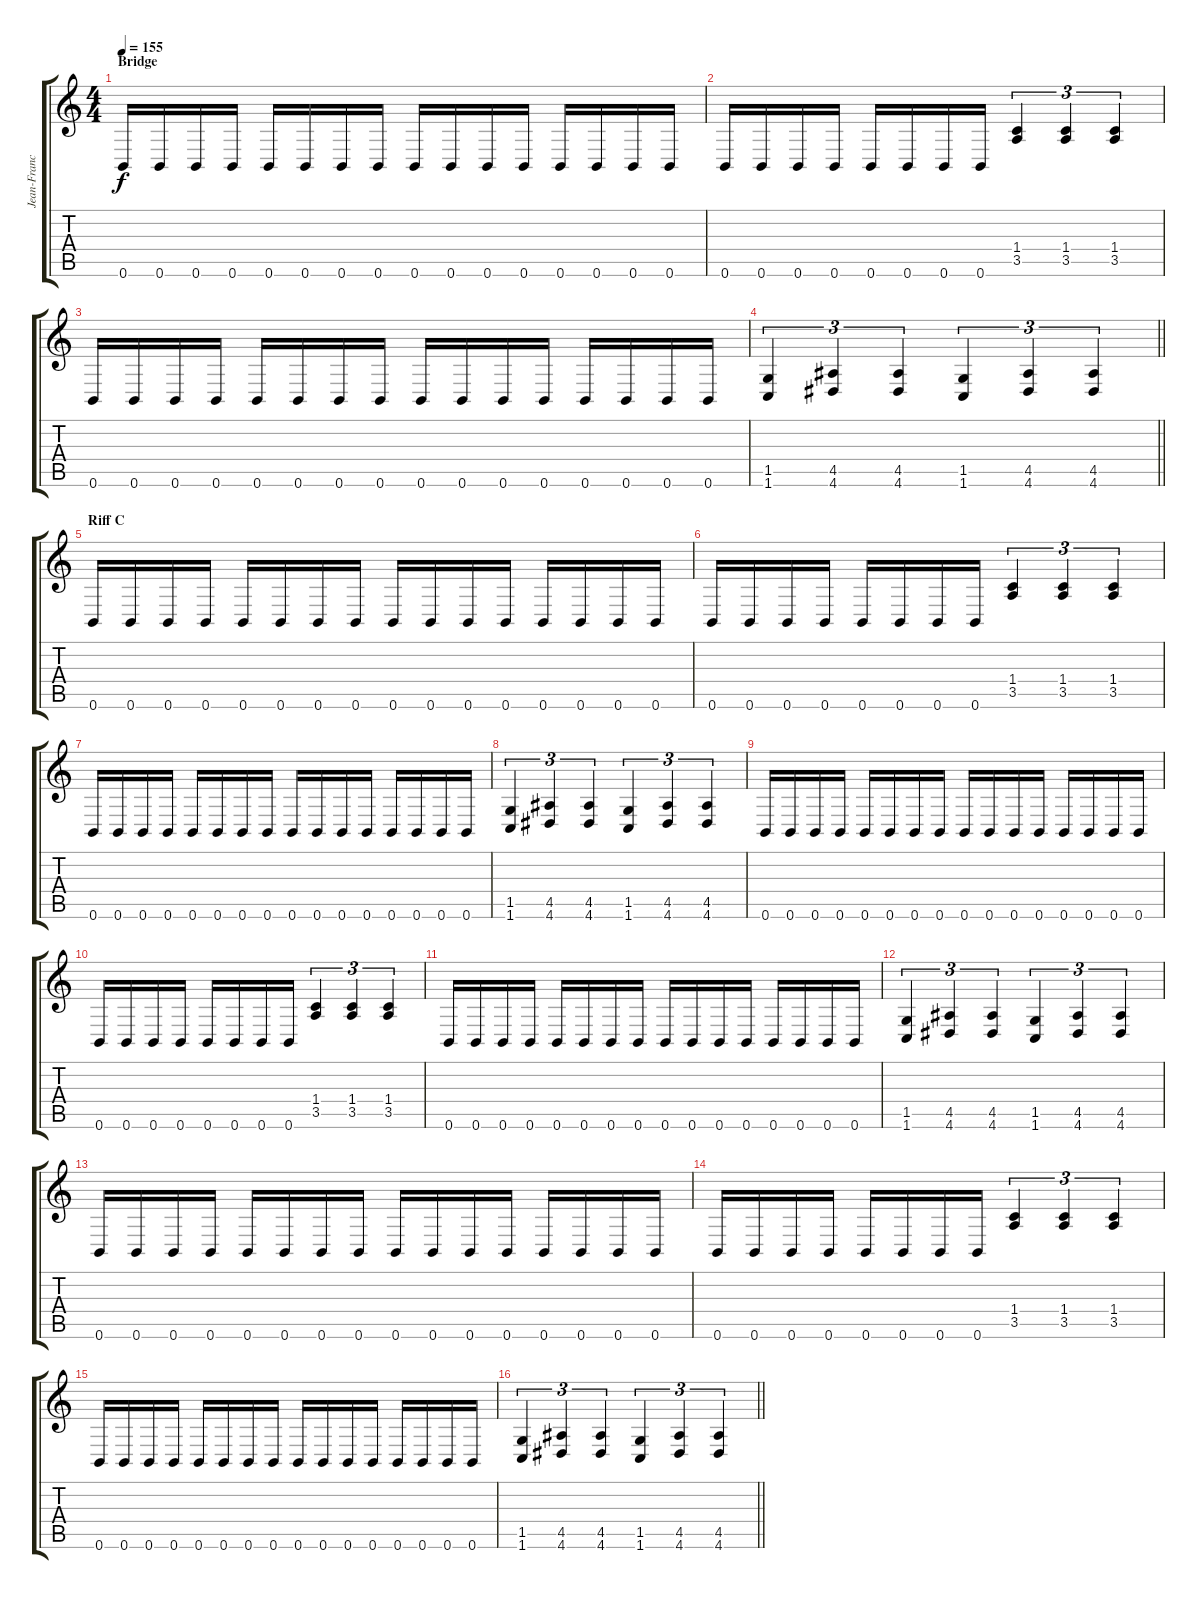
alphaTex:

\track ("Jean-Francois Dagenais " "Jean-Franc") {instrument distortionguitar}
\staff {score tabs}
\tuning (Db4 Ab3 E3 B2 Gb2 B1) {hide}
\ts (4 4)
\section ("" "Bridge")
\tempo 155
\clef g2
\ks c
0.6.16{dy f} 0.6.16 0.6.16 0.6.16 0.6.16 0.6.16 0.6.16 0.6.16 0.6.16 0.6.16 0.6.16 0.6.16 0.6.16 0.6.16 0.6.16 0.6.16 |
0.6.16 0.6.16 0.6.16 0.6.16 0.6.16 0.6.16 0.6.16 0.6.16 (1.4 3.5).4{tu (3 2)} (1.4 3.5).4{tu (3 2)} (1.4 3.5).4{tu (3 2)} |
0.6.16 0.6.16 0.6.16 0.6.16 0.6.16 0.6.16 0.6.16 0.6.16 0.6.16 0.6.16 0.6.16 0.6.16 0.6.16 0.6.16 0.6.16 0.6.16 |
\barLineRight lightlight
(1.5 1.6).4{tu (3 2)} (4.5 4.6).4{tu (3 2)} (4.5 4.6).4{tu (3 2)} (1.5 1.6).4{tu (3 2)} (4.5 4.6).4{tu (3 2)} (4.5 4.6).4{tu (3 2)} |
\section ("" "Riff C")
0.6.16 0.6.16 0.6.16 0.6.16 0.6.16 0.6.16 0.6.16 0.6.16 0.6.16 0.6.16 0.6.16 0.6.16 0.6.16 0.6.16 0.6.16 0.6.16 |
0.6.16 0.6.16 0.6.16 0.6.16 0.6.16 0.6.16 0.6.16 0.6.16 (1.4 3.5).4{tu (3 2)} (1.4 3.5).4{tu (3 2)} (1.4 3.5).4{tu (3 2)} |
0.6.16 0.6.16 0.6.16 0.6.16 0.6.16 0.6.16 0.6.16 0.6.16 0.6.16 0.6.16 0.6.16 0.6.16 0.6.16 0.6.16 0.6.16 0.6.16 |
(1.5 1.6).4{tu (3 2)} (4.5 4.6).4{tu (3 2)} (4.5 4.6).4{tu (3 2)} (1.5 1.6).4{tu (3 2)} (4.5 4.6).4{tu (3 2)} (4.5 4.6).4{tu (3 2)} |
0.6.16 0.6.16 0.6.16 0.6.16 0.6.16 0.6.16 0.6.16 0.6.16 0.6.16 0.6.16 0.6.16 0.6.16 0.6.16 0.6.16 0.6.16 0.6.16 |
0.6.16 0.6.16 0.6.16 0.6.16 0.6.16 0.6.16 0.6.16 0.6.16 (1.4 3.5).4{tu (3 2)} (1.4 3.5).4{tu (3 2)} (1.4 3.5).4{tu (3 2)} |
0.6.16 0.6.16 0.6.16 0.6.16 0.6.16 0.6.16 0.6.16 0.6.16 0.6.16 0.6.16 0.6.16 0.6.16 0.6.16 0.6.16 0.6.16 0.6.16 |
(1.5 1.6).4{tu (3 2)} (4.5 4.6).4{tu (3 2)} (4.5 4.6).4{tu (3 2)} (1.5 1.6).4{tu (3 2)} (4.5 4.6).4{tu (3 2)} (4.5 4.6).4{tu (3 2)} |
0.6.16 0.6.16 0.6.16 0.6.16 0.6.16 0.6.16 0.6.16 0.6.16 0.6.16 0.6.16 0.6.16 0.6.16 0.6.16 0.6.16 0.6.16 0.6.16 |
0.6.16 0.6.16 0.6.16 0.6.16 0.6.16 0.6.16 0.6.16 0.6.16 (1.4 3.5).4{tu (3 2)} (1.4 3.5).4{tu (3 2)} (1.4 3.5).4{tu (3 2)} |
0.6.16 0.6.16 0.6.16 0.6.16 0.6.16 0.6.16 0.6.16 0.6.16 0.6.16 0.6.16 0.6.16 0.6.16 0.6.16 0.6.16 0.6.16 0.6.16 |
\barLineRight lightlight
(1.5 1.6).4{tu (3 2)} (4.5 4.6).4{tu (3 2)} (4.5 4.6).4{tu (3 2)} (1.5 1.6).4{tu (3 2)} (4.5 4.6).4{tu (3 2)} (4.5 4.6).4{tu (3 2)}
